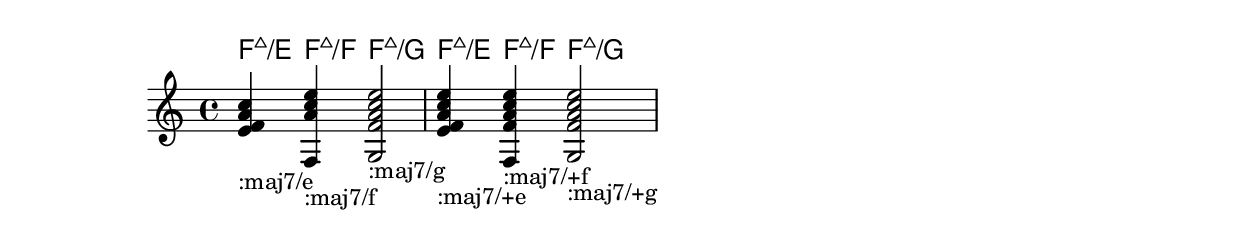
\version "2.12.0"

\header {

  texidoc = "In ignatzek inversions, a note is dropped down to act as the
bass note of the chord. Bass note may be also added explicitly.  
Above the staff: computed chord names. Below staff: entered chord name. 
"

}


bladidbla = \chordmode { 
  f4:maj7/e_":maj7/e" f:maj7/f_":maj7/f" f2:maj7/g_":maj7/g"
  f4:maj7/+e_":maj7/+e" f:maj7/+f_":maj7/+f" f2:maj7/+g_":maj7/+g"
}

<<
  \context ChordNames \bladidbla
  \context Voice \bladidbla
>>
